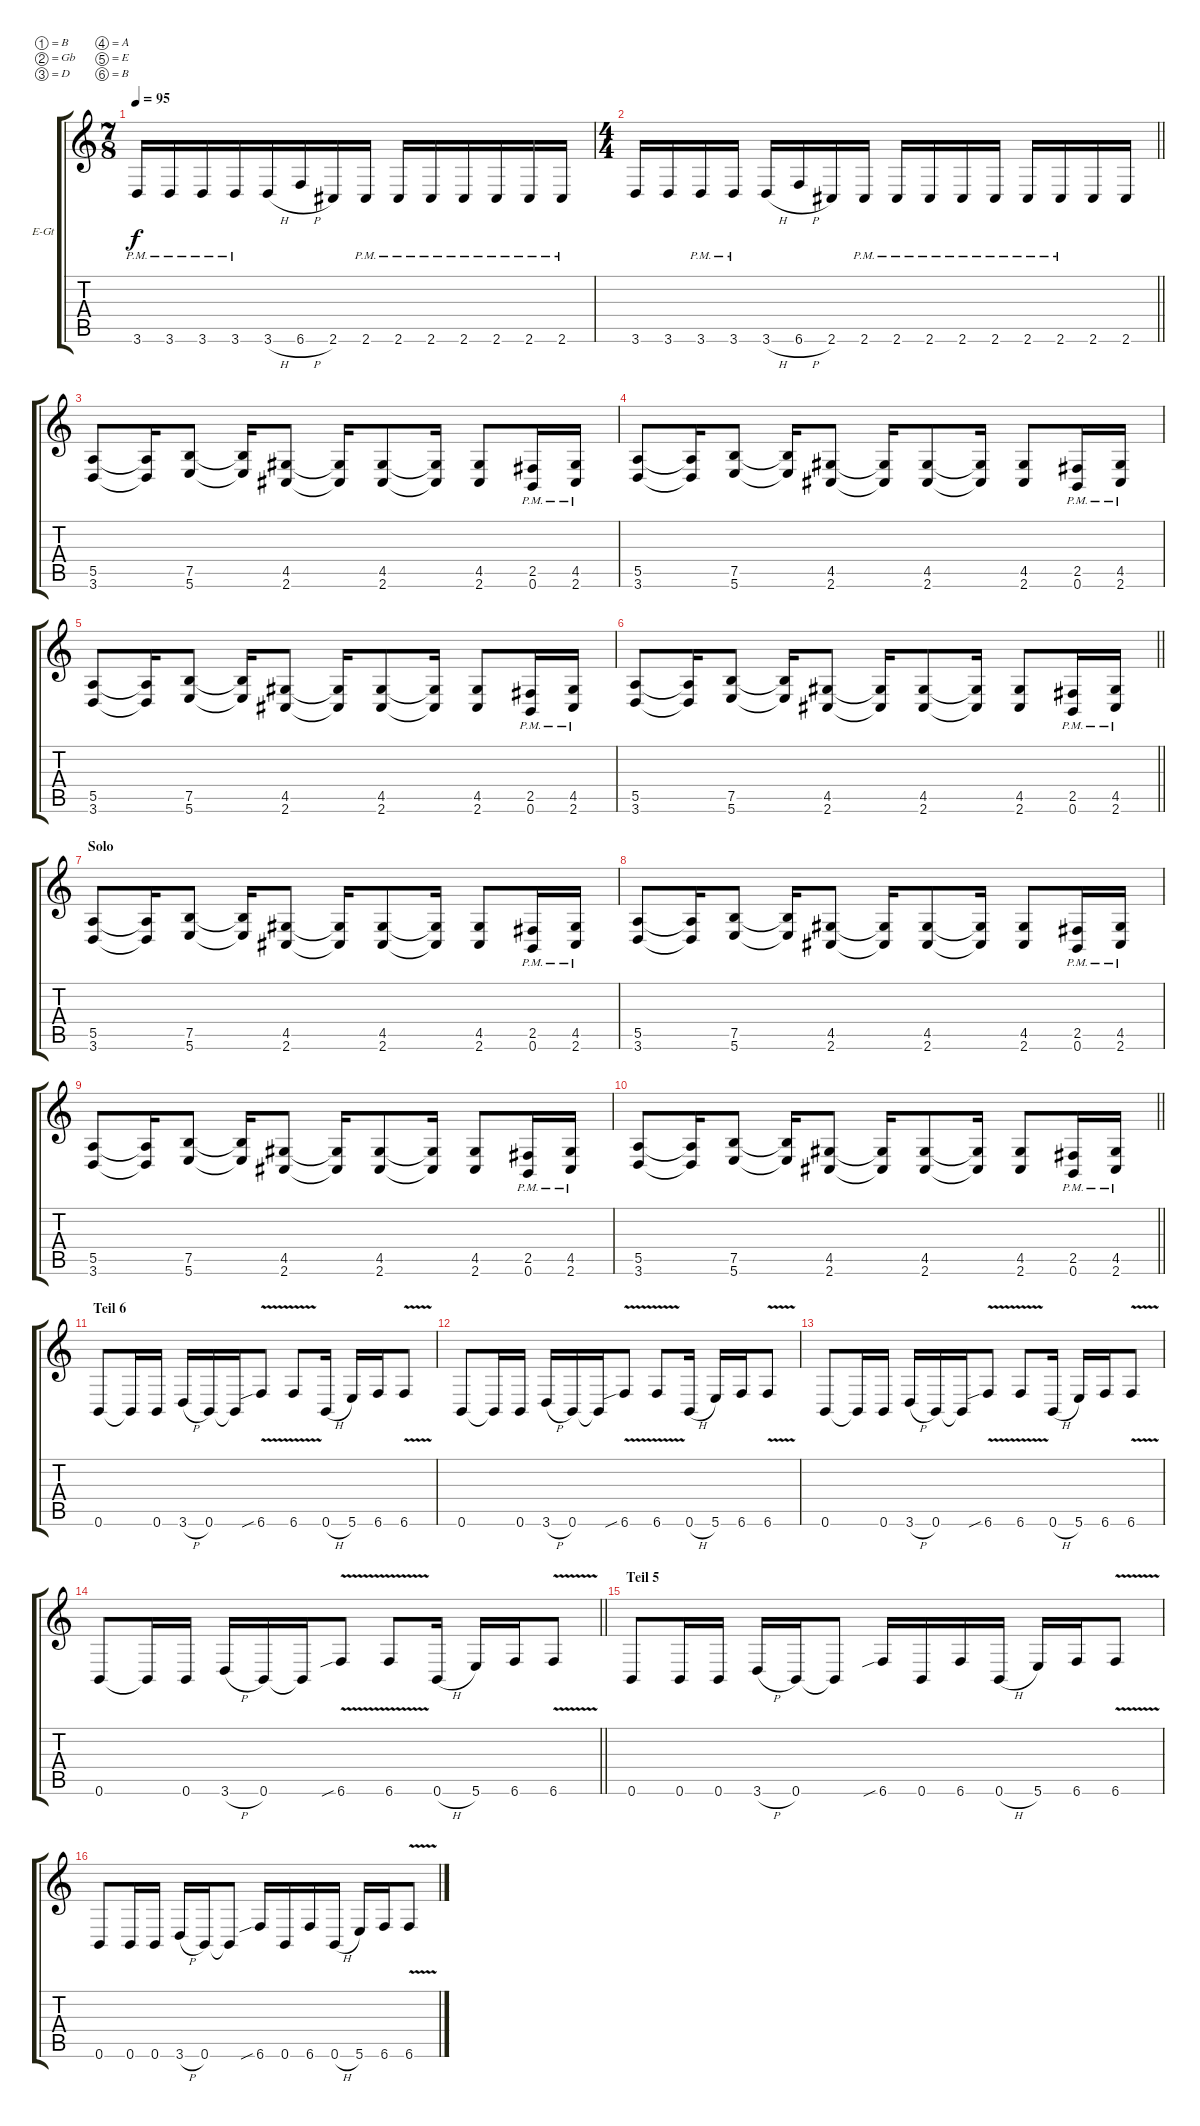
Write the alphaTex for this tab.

\bracketExtendMode groupsimilarinstruments
\firstSystemTrackNameOrientation horizontal
\otherSystemsTrackNameOrientation horizontal
\track ("Guitar 2" "E-Gt") {instrument distortionguitar}
\staff {score tabs}
\tuning (B3 Gb3 D3 A2 E2 B1)
\ts (7 8)
\tempo 95
\clef g2
\ks c
3.6{pm}.16{dy f} 3.6{pm}.16 3.6{pm}.16 3.6{pm}.16 3.6{h}.16 6.6{h}.16 2.6.16 2.6{pm}.16 2.6{pm}.16 2.6{pm}.16 2.6{pm}.16 2.6{pm}.16 2.6{pm}.16 2.6{pm}.16 |
\ts (4 4)
\barLineRight lightlight
3.6.16 3.6.16 3.6{pm}.16 3.6{pm}.16 3.6{h}.16 6.6{h}.16 2.6.16 2.6{pm}.16 2.6{pm}.16 2.6{pm}.16 2.6{pm}.16 2.6{pm}.16 2.6{pm}.16 2.6{pm}.16 2.6.16 2.6.16 |
(5.5 3.6).8 (5.5{t} 3.6{t}).16 (7.5 5.6).8 (7.5{t} 5.6{t}).16 (4.5 2.6).8 (4.5{t} 2.6{t}).16 (4.5 2.6).8 (4.5{t} 2.6{t}).16 (4.5 2.6).8 (2.5{pm} 0.6{pm}).16 (4.5{pm} 2.6{pm}).16 |
(5.5 3.6).8 (5.5{t} 3.6{t}).16 (7.5 5.6).8 (7.5{t} 5.6{t}).16 (4.5 2.6).8 (4.5{t} 2.6{t}).16 (4.5 2.6).8 (4.5{t} 2.6{t}).16 (4.5 2.6).8 (2.5{pm} 0.6{pm}).16 (4.5{pm} 2.6{pm}).16 |
(5.5 3.6).8 (5.5{t} 3.6{t}).16 (7.5 5.6).8 (7.5{t} 5.6{t}).16 (4.5 2.6).8 (4.5{t} 2.6{t}).16 (4.5 2.6).8 (4.5{t} 2.6{t}).16 (4.5 2.6).8 (2.5{pm} 0.6{pm}).16 (4.5{pm} 2.6{pm}).16 |
\barLineRight lightlight
(5.5 3.6).8 (5.5{t} 3.6{t}).16 (7.5 5.6).8 (7.5{t} 5.6{t}).16 (4.5 2.6).8 (4.5{t} 2.6{t}).16 (4.5 2.6).8 (4.5{t} 2.6{t}).16 (4.5 2.6).8 (2.5{pm} 0.6{pm}).16 (4.5{pm} 2.6{pm}).16 |
\section ("" "Solo")
(5.5 3.6).8 (5.5{t} 3.6{t}).16 (7.5 5.6).8 (7.5{t} 5.6{t}).16 (4.5 2.6).8 (4.5{t} 2.6{t}).16 (4.5 2.6).8 (4.5{t} 2.6{t}).16 (4.5 2.6).8 (2.5{pm} 0.6{pm}).16 (4.5{pm} 2.6{pm}).16 |
(5.5 3.6).8 (5.5{t} 3.6{t}).16 (7.5 5.6).8 (7.5{t} 5.6{t}).16 (4.5 2.6).8 (4.5{t} 2.6{t}).16 (4.5 2.6).8 (4.5{t} 2.6{t}).16 (4.5 2.6).8 (2.5{pm} 0.6{pm}).16 (4.5{pm} 2.6{pm}).16 |
(5.5 3.6).8 (5.5{t} 3.6{t}).16 (7.5 5.6).8 (7.5{t} 5.6{t}).16 (4.5 2.6).8 (4.5{t} 2.6{t}).16 (4.5 2.6).8 (4.5{t} 2.6{t}).16 (4.5 2.6).8 (2.5{pm} 0.6{pm}).16 (4.5{pm} 2.6{pm}).16 |
\barLineRight lightlight
(5.5 3.6).8 (5.5{t} 3.6{t}).16 (7.5 5.6).8 (7.5{t} 5.6{t}).16 (4.5 2.6).8 (4.5{t} 2.6{t}).16 (4.5 2.6).8 (4.5{t} 2.6{t}).16 (4.5 2.6).8 (2.5{pm} 0.6{pm}).16 (4.5{pm} 2.6{pm}).16 |
\section ("" "Teil 6")
0.6.8 0.6{t}.16 0.6.16 3.6{h}.16 0.6.16 0.6{t}.16 6.6{v sib}.8 6.6{v}.8 0.6{h}.16 5.6.16 6.6.16 6.6{v}.8 |
0.6.8 0.6{t}.16 0.6.16 3.6{h}.16 0.6.16 0.6{t}.16 6.6{v sib}.8 6.6{v}.8 0.6{h}.16 5.6.16 6.6.16 6.6{v}.8 |
0.6.8 0.6{t}.16 0.6.16 3.6{h}.16 0.6.16 0.6{t}.16 6.6{v sib}.8 6.6{v}.8 0.6{h}.16 5.6.16 6.6.16 6.6{v}.8 |
\barLineRight lightlight
0.6.8 0.6{t}.16 0.6.16 3.6{h}.16 0.6.16 0.6{t}.16 6.6{v sib}.8 6.6{v}.8 0.6{h}.16 5.6.16 6.6.16 6.6{v}.8 |
\section ("" "Teil 5")
0.6.8 0.6.16 0.6.16 3.6{h}.16 0.6.16 0.6{t}.8 6.6{sib}.16 0.6.16 6.6.16 0.6{h}.16 5.6.16 6.6.16 6.6{v}.8 |
0.6.8 0.6.16 0.6.16 3.6{h}.16 0.6.16 0.6{t}.8 6.6{sib}.16 0.6.16 6.6.16 0.6{h}.16 5.6.16 6.6.16 6.6{v}.8
